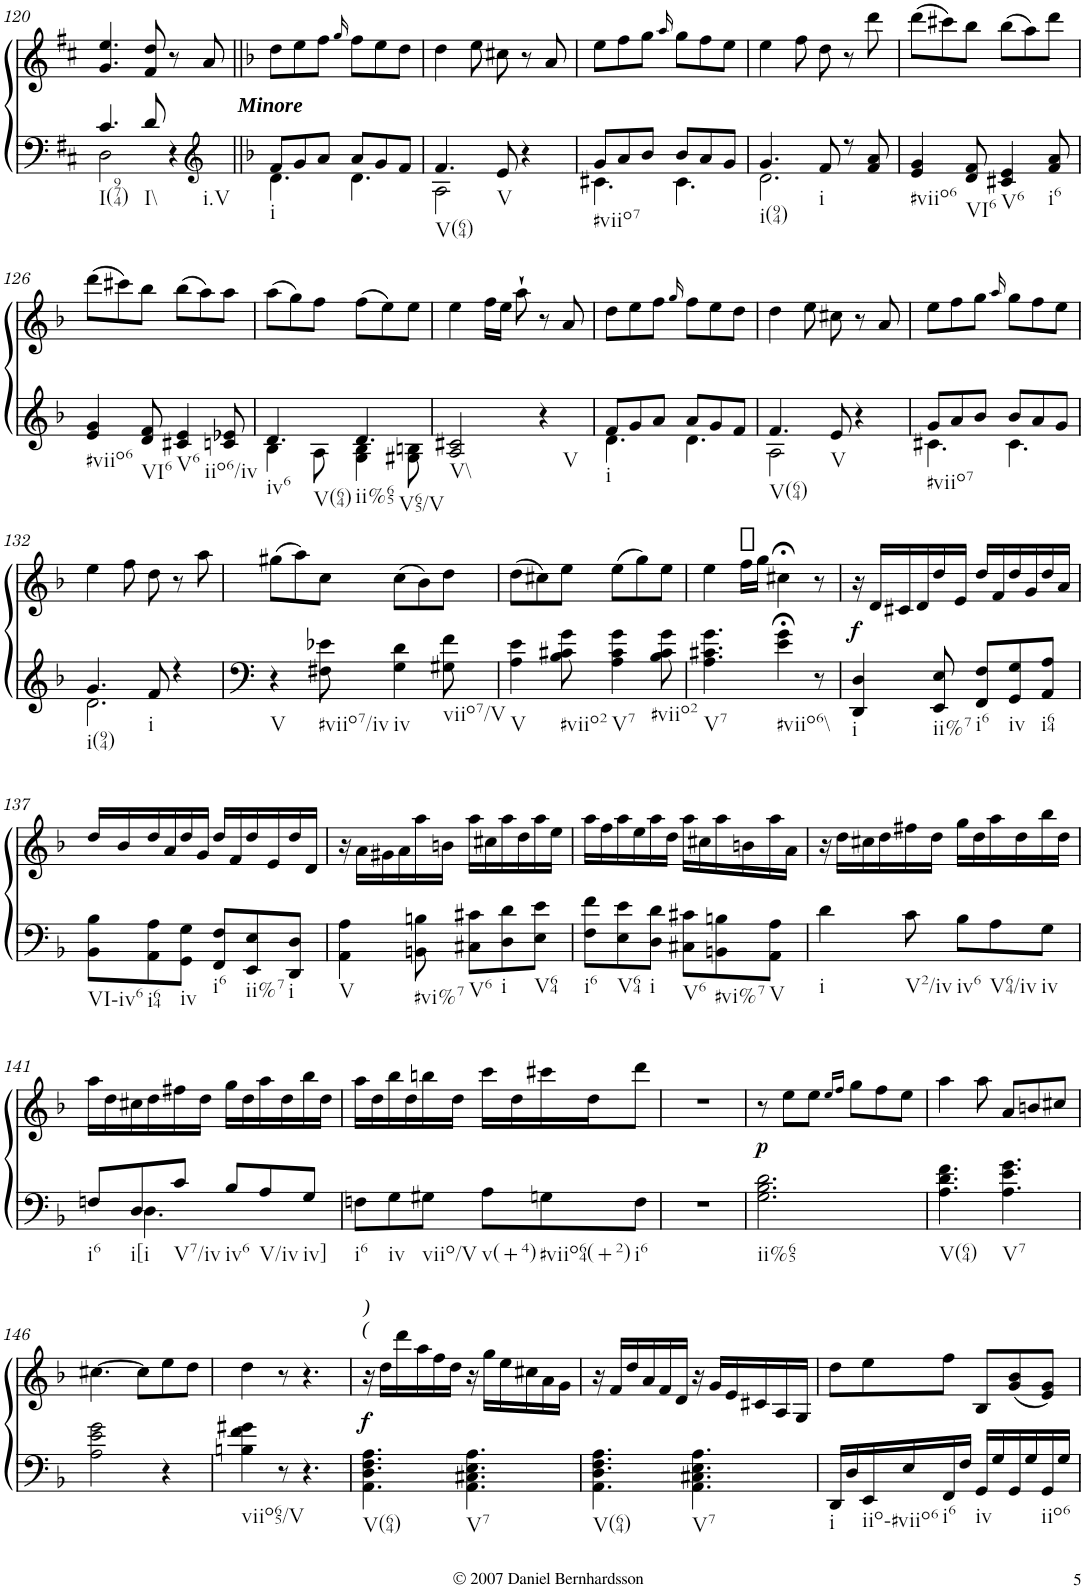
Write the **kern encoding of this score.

**kern	**kern	**dynam
*part1	*part1	*part1
*staff2	*staff1	*staff1/2
*I"Piano	*	*
*I'Pno.	*	*
!!LO:PB:g=z
*clefG2	*clefG2	*
*k[f#c#]	*k[f#c#]	*
*D:	*D:	*
*M6/8	*M6/8	*
=120	=120	=120
*^	*	*
!LO:TX:b:t=I(974)	!	!	!
4.c#/	2D\	4.g/ 4.ee/	.
!LO:TX:b:t=I\\	!	!	!
8d/	.	8f#/ 8dd/	.
!LO:TX:b:t=i.V	!	!	!
4r	4ryy	8r	.
*clefG2	*	*	*
.	.	8a/	.
=121||	=121||	=121||	=121||
*k[b-]	*	*k[b-]	*
*F:	*	*F:	*
!	!	!LO:TX:b:Bi:t=Minore	!
!LO:TX:b:t=i	!	!	!
8f/L	4.d\	8dd\L	.
8g/	.	8ee\	.
8a/J	.	8ff\J	.
.	.	16qgg/	.
8a/L	4.d\	8ff\L	.
8g/	.	8ee\	.
8f/J	.	8dd\J	.
=122	=122	=122	=122
!LO:TX:b:t=V(64)	!	!	!
4.f/	2A\	4dd\	.
.	.	8ee\	.
!LO:TX:b:t=V	!	!	!
8e/	.	8cc#X\	.
4r	4ryy	8r	.
.	.	8a/	.
=123	=123	=123	=123
!LO:TX:b:t=#viio7	!	!	!
8g/L	4.c#X\	8ee\L	.
8a/	.	8ff\	.
8b-/J	.	8gg\J	.
.	.	16qaa/	.
8b-/L	4.c#\	8gg\L	.
8a/	.	8ff\	.
8g/J	.	8ee\J	.
=124	=124	=124	=124
!LO:TX:b:t=i(94)	!	!	!
4.g/	2.d\	4ee\	.
.	.	8ff\	.
!LO:TX:b:t=i	!	!	!
8f/	.	8dd\	.
8r	.	8r	.
8f/ 8a/	.	8ddd\	.
*v	*v	*	*
=125	=125	=125
!LO:TX:b:t=#viio6	!	!
4e/ 4g/	(8ddd\L	.
.	8ccc#X\)	.
!LO:TX:b:t=VI6	!	!
8d/ 8f/	8bb-\J	.
!LO:TX:b:t=V6	!	!
4c#X/ 4e/	(8bb-\L	.
.	8aa\)	.
!LO:TX:b:t=i6	!	!
8f/ 8a/	8ddd\J	.
!!LO:LB:g=z
=126	=126	=126
!LO:TX:b:t=#viio6	!	!
4e/ 4g/	(8ddd\L	.
.	8ccc#X\)	.
!LO:TX:b:t=VI6	!	!
8d/ 8f/	8bb-\J	.
!LO:TX:b:t=V6	!	!
4c#X/ 4e/	(8bb-\L	.
.	8aa\)	.
!LO:TX:b:t=iio6/iv	!	!
8cn/ 8e-X/	8aa\J	.
=127	=127	=127
*^	*	*
!LO:TX:b:t=iv6	!	!	!
!LO:TX:b:t=V(64)	!	!	!
4.d/	4B-\	(8aa\L	.
.	.	8gg\)	.
.	8A\	8ff\J	.
!LO:TX:b:t=ii%65	!	!	!
!LO:TX:b:t=V65/V	!	!	!
4.d/	4G\ 4B-\	(8ff\L	.
.	.	8ee\)	.
.	8G#X\ 8Bn\	8ee\J	.
=128	=128	=128	=128
!LO:TX:b:t=V\\	!	!	!
*v	*v	*	*
2A/ 2c#X/	4ee\	.
.	16ff\LL	.
.	16ee\JJ	.
.	8aa`\	.
!LO:TX:b:t=V	!	!
4r	8r	.
.	8a/	.
=129	=129	=129
*^	*	*
!LO:TX:b:t=i	!	!	!
8f/L	4.d\	8dd\L	.
8g/	.	8ee\	.
8a/J	.	8ff\J	.
.	.	16qgg/	.
8a/L	4.d\	8ff\L	.
8g/	.	8ee\	.
8f/J	.	8dd\J	.
=130	=130	=130	=130
!LO:TX:b:t=V(64)	!	!	!
4.f/	2A\	4dd\	.
.	.	8ee\	.
!LO:TX:b:t=V	!	!	!
8e/	.	8cc#X\	.
4r	4ryy	8r	.
.	.	8a/	.
=131	=131	=131	=131
!LO:TX:b:t=#viio7	!	!	!
8g/L	4.c#X\	8ee\L	.
8a/	.	8ff\	.
8b-/J	.	8gg\J	.
.	.	16qaa/	.
8b-/L	4.c#\	8gg\L	.
8a/	.	8ff\	.
8g/J	.	8ee\J	.
!!LO:LB:g=z
=132	=132	=132	=132
!LO:TX:b:t=i(94)	!	!	!
4.g/	2.d\	4ee\	.
.	.	8ff\	.
!LO:TX:b:t=i	!	!	!
8f/	.	8dd\	.
4r	.	8r	.
.	.	8aa\	.
*v	*v	*	*
=133	=133	=133
!LO:TX:b:t=V	!	!
4r	(8gg#X\L	.
.	8aa\)	.
!LO:TX:b:t=#viio7/iv	!	!
8F#X\ 8e-X\	8cc\J	.
!LO:TX:b:t=iv	!	!
4G\ 4d\	(8cc\L	.
.	8b-\)	.
!LO:TX:b:t=viio7/V	!	!
8G#X\ 8f\	8dd\J	.
=134	=134	=134
!LO:TX:b:t=V	!	!
4A\ 4e\	(8dd\L	.
.	8cc#X\)	.
!LO:TX:b:t=#viio2	!	!
8B-\ 8c#X\ 8g\	8ee\J	.
!LO:TX:b:t=V7	!	!
4A\ 4c#\ 4g\	(8ee\L	.
.	8gg\)	.
!LO:TX:b:t=#viio2	!	!
8B-\ 8c#\ 8g\	8ee\J	.
=135	=135	=135
!LO:TX:b:t=V7	!	!
4.A\ 4.c#X\ 4.g\	4ee\	.
.	16ff\LL	.
.	16gg\JJ	.
!LO:TX:b:t=#viio6\\	!	!
4e\;< 4g\;<	4cc#X;<\	.
8r	8r	.
=136	=136	=136
!LO:TX:b:t=i	!	!
!	!	!LO:DY:b
4DD/ 4D/	16r	f
.	16d/LL	.
.	16c#X/	.
.	16d/	.
!LO:TX:b:t=ii%7	!	!
8EE/ 8E/	16dd/	.
.	16e/JJ	.
!LO:TX:b:t=i6	!	!
8FF/ 8F/L	16dd/LL	.
.	16f/	.
!LO:TX:b:t=iv	!	!
8GG/ 8G/	16dd/	.
.	16g/	.
!LO:TX:b:t=i64	!	!
8AA/ 8A/J	16dd/	.
.	16a/JJ	.
!!LO:LB:g=z
=137	=137	=137
!LO:TX:b:t=VI-iv6	!	!
8BB-\ 8B-\L	16dd/LL	.
.	16b-/	.
!LO:TX:b:t=i64	!	!
8AA\ 8A\	16dd/	.
.	16a/	.
!LO:TX:b:t=iv	!	!
8GG\ 8G\J	16dd/	.
.	16g/JJ	.
!LO:TX:b:t=i6	!	!
8FF/ 8F/L	16dd/LL	.
.	16f/	.
!LO:TX:b:t=ii%7	!	!
8EE/ 8E/	16dd/	.
.	16e/	.
!LO:TX:b:t=i	!	!
8DD/ 8D/J	16dd/	.
.	16d/JJ	.
=138	=138	=138
!LO:TX:b:t=V	!	!
4AA\ 4A\	16r	.
.	16a\LL	.
.	16g#X\	.
.	16a\	.
!LO:TX:b:t=#vi%7	!	!
8BBn\ 8Bn\	16aa\	.
.	16bn\JJ	.
!LO:TX:b:t=V6	!	!
8C#X\ 8c#X\L	16aa\LL	.
.	16cc#X\	.
!LO:TX:b:t=i	!	!
8D\ 8d\	16aa\	.
.	16dd\	.
!LO:TX:b:t=V64	!	!
8E\ 8e\J	16aa\	.
.	16ee\JJ	.
=139	=139	=139
!LO:TX:b:t=i6	!	!
8F\ 8f\L	16aa\LL	.
.	16ff\	.
!LO:TX:b:t=V64	!	!
8E\ 8e\	16aa\	.
.	16ee\	.
!LO:TX:b:t=i	!	!
8D\ 8d\J	16aa\	.
.	16dd\JJ	.
!LO:TX:b:t=V6	!	!
8C#X\ 8c#X\L	16aa\LL	.
.	16cc#X\	.
!LO:TX:b:t=#vi%7	!	!
8BBn\ 8Bn\	16aa\	.
.	16bn\	.
!LO:TX:b:t=V	!	!
8AA\ 8A\J	16aa\	.
.	16a\JJ	.
=140	=140	=140
!LO:TX:b:t=i	!	!
4d\	16r	.
.	16dd\LL	.
.	16cc#X\	.
.	16dd\	.
!LO:TX:b:t=V2/iv	!	!
8c\	16ff#X\	.
.	16dd\JJ	.
!LO:TX:b:t=iv6	!	!
8B-\L	16gg\LL	.
.	16dd\	.
!LO:TX:b:t=V64/iv	!	!
8A\	16aa\	.
.	16dd\	.
!LO:TX:b:t=iv	!	!
8G\J	16bb-\	.
.	16dd\JJ	.
!!LO:LB:g=z
=141	=141	=141
*^	*	*
!LO:TX:b:t=i6	!	!	!
8Fn/L	8ryy	16aa\LL	.
.	.	16dd\	.
!LO:TX:b:t=i[i	!	!	!
8D/	4.D\	16cc#X\	.
.	.	16dd\	.
!LO:TX:b:t=V7/iv	!	!	!
8c/J	.	16ff#X\	.
.	.	16dd\JJ	.
!LO:TX:b:t=iv6	!	!	!
8B-/L	.	16gg\LL	.
.	.	16dd\	.
!LO:TX:b:t=V/iv	!	!	!
8A/	8ryy	16aa\	.
.	.	16dd\	.
!LO:TX:b:t=iv]	!	!	!
8G/J	8ryy	16bb-\	.
.	.	16dd\JJ	.
*v	*v	*	*
=142	=142	=142
!LO:TX:b:t=i6	!	!
8Fn\L	16aa\LL	.
.	16dd\	.
!LO:TX:b:t=iv	!	!
8G\	16bb-\	.
.	16dd\	.
!LO:TX:b:t=viio/V	!	!
8G#X\J	16bbn\	.
.	16dd\JJ	.
!LO:TX:b:t=v(+4)	!	!
8A\L	16ccc\LL	.
.	16dd\	.
!LO:TX:b:t=#viio64(+2)	!	!
8Gn\	16ccc#X\	.
.	16dd\J	.
!LO:TX:b:t=i6	!	!
8F\J	8ddd\J	.
=143	=143	=143
2.r	2.r	.
=144	=144	=144
!LO:TX:b:t=ii%65	!	!
!	!	!LO:DY:b
2.G\ 2.B-\ 2.d\	8r	p
.	8ee\L	.
.	8ee\J	.
.	16qee/LL	.
.	16qff/JJ	.
.	8gg\L	.
.	8ff\	.
.	8ee\J	.
=145	=145	=145
!LO:TX:b:t=V(64)	!	!
4.A\ 4.d\ 4.f\	4aa\	.
.	8aa\	.
!LO:TX:b:t=V7	!	!
4.A\ 4.e\ 4.g\	8a/L	.
.	8bn/	.
.	8cc#X/J	.
!!LO:LB:g=z
=146	=146	=146
2A\ 2e\ 2g\	[>4.cc#X\	.
.	8cc#\L]	.
4r	8ee\	.
.	8dd\J	.
=147	=147	=147
!LO:TX:b:t=viio65/V	!	!
4Bn\ 4f\ 4g#X\	4dd\	.
8r	8r	.
4.r	4.r	.
=148	=148	=148
!	!LO:TX:a:i:t=(	!
!	!LO:TX:a:i:t=)	!
!LO:TX:b:t=V(64)	!	!
!	!	!LO:DY:b
4.AA\ 4.D\ 4.F\ 4.A\	16r	f
.	16dd\LL	.
.	16ddd\	.
.	16aa\	.
.	16ff\	.
.	16dd\JJ	.
!LO:TX:b:t=V7	!	!
4.AA\ 4.C#X\ 4.E\ 4.A\	16r	.
.	16gg\LL	.
.	16ee\	.
.	16cc#X\	.
.	16a\	.
.	16g\JJ	.
=149	=149	=149
!LO:TX:b:t=V(64)	!	!
4.AA\ 4.D\ 4.F\ 4.A\	16r	.
.	16f/LL	.
.	16dd/	.
.	16a/	.
.	16f/	.
.	16d/JJ	.
!LO:TX:b:t=V7	!	!
4.AA\ 4.C#X\ 4.E\ 4.A\	16r	.
.	16g/LL	.
.	16e/	.
.	16c#X/	.
.	16A/	.
.	16G/JJ	.
=150	=150	=150
!LO:TX:b:t=i	!	!
16DD/LL	8dd\L	.
16D/	.	.
!LO:TX:b:t=iio-#viio6	!	!
16EE/	8ee\	.
16E/	.	.
!LO:TX:b:t=i6	!	!
16FF/	8ff\J	.
16F/JJ	.	.
!LO:TX:b:t=iv	!	!
16GG/LL	8B-/L	.
16G/	.	.
16GG/	(8g/ 8b-/	.
16G/	.	.
!LO:TX:b:t=iio6	!	!
16GG/	8e/ 8g/J)	.
16G/JJ	.	.
=	=	=
*-	*-	*-
